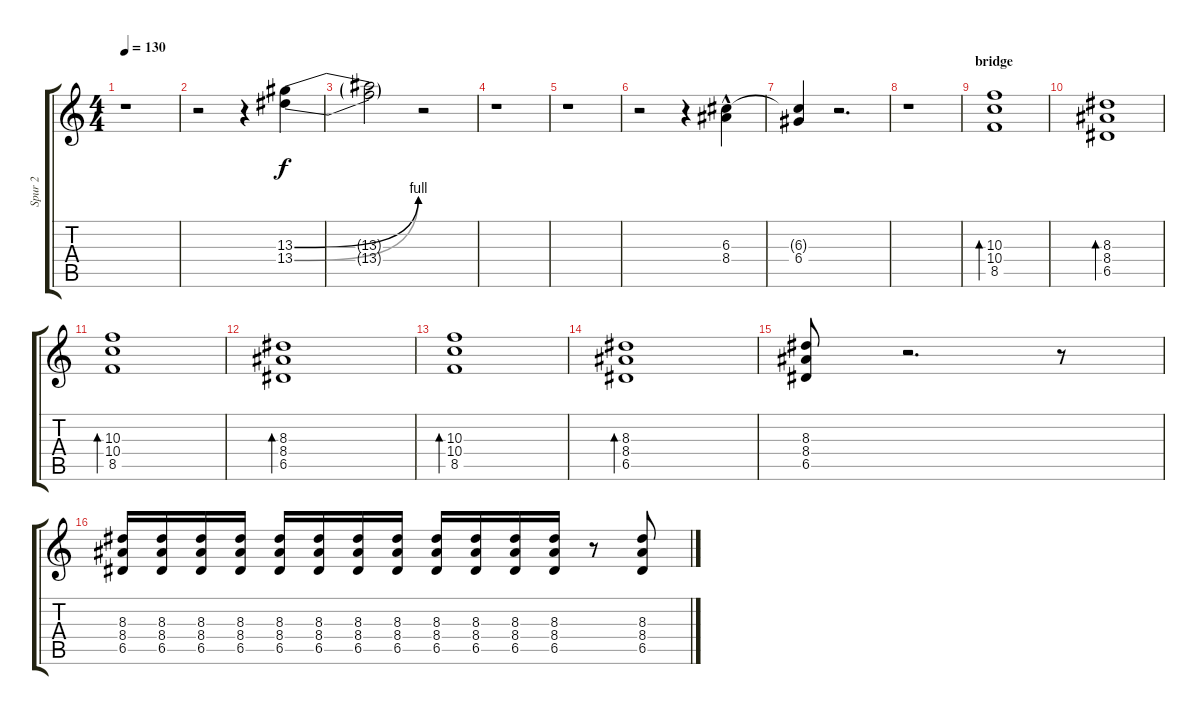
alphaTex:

\track ("Spur 2" "Spur 2") {instrument distortionguitar}
\staff {score tabs}
\tuning (E4 B3 G3 D3 A2 E2) {hide}
\ts (4 4)
\tempo 130
\clef g2
\ks c
r.1{dy f} |
r.2 r.4 (13.3{be (bend 0 0 60 4)} 13.4{be (bend 0 0 60 4)}).4 |
(13.3{t} 13.4{t}).2 r.2 |
r.1 |
r.1 |
r.2 r.4 (6.3 8.4{hac}).4 |
(6.3{t} 6.4).4 r.2{d} |
r.1 |
\section ("" "bridge")
(10.3 10.4 8.5).1{bd 240} |
(8.3 8.4 6.5).1{bd 240} |
(10.3 10.4 8.5).1{bd 240} |
(8.3 8.4 6.5).1{bd 240} |
(10.3 10.4 8.5).1{bd 240} |
(8.3 8.4 6.5).1{bd 240} |
(8.3 8.4 6.5).8 r.2{d} r.8 |
(8.3 8.4 6.5).16 (8.3 8.4 6.5).16 (8.3 8.4 6.5).16 (8.3 8.4 6.5).16 (8.3 8.4 6.5).16 (8.3 8.4 6.5).16 (8.3 8.4 6.5).16 (8.3 8.4 6.5).16 (8.3 8.4 6.5).16 (8.3 8.4 6.5).16 (8.3 8.4 6.5).16 (8.3 8.4 6.5).16 r.8 (8.3 8.4 6.5).8
